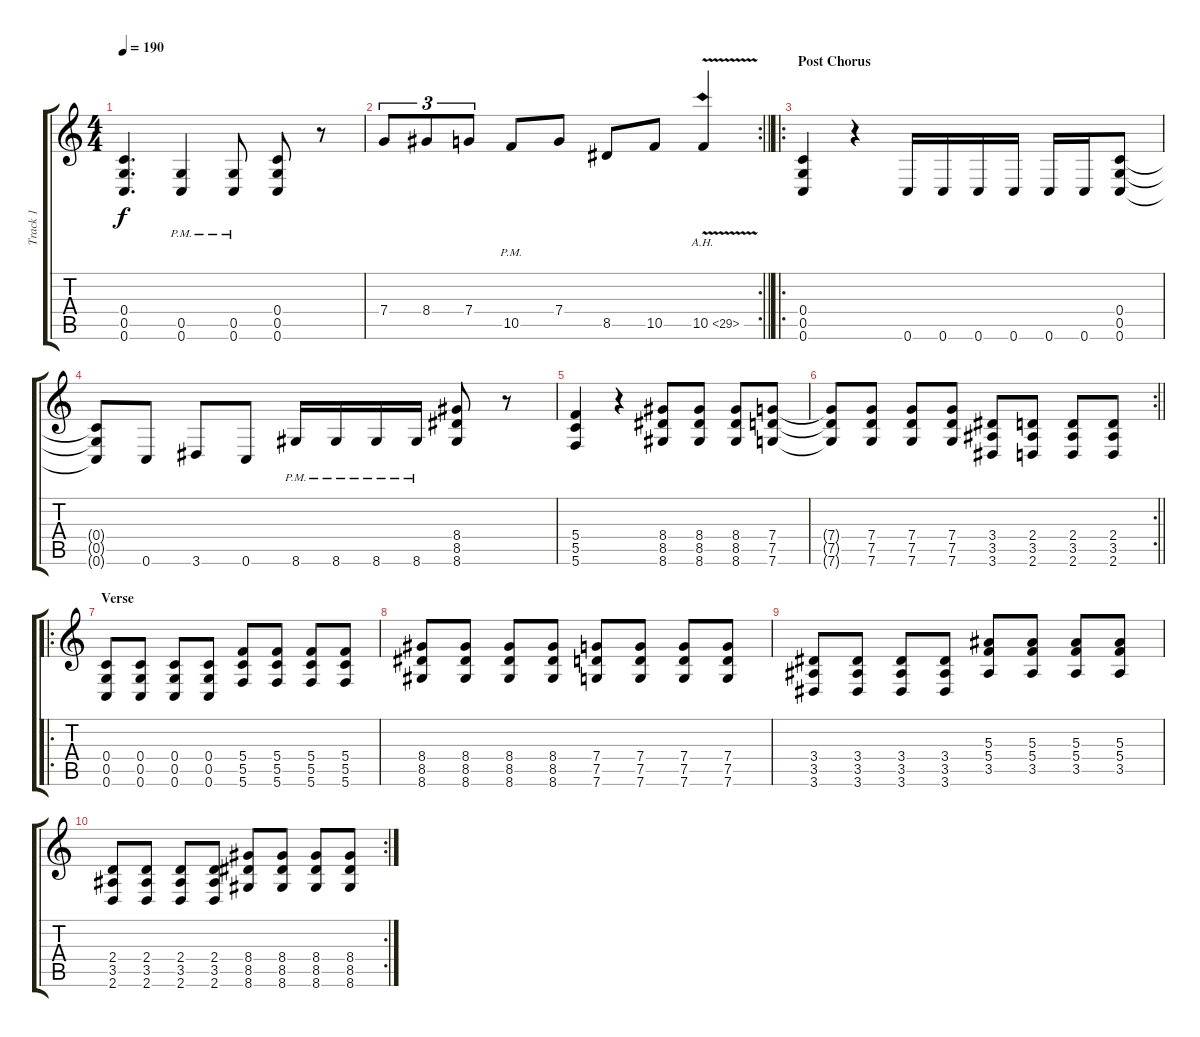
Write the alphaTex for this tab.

\track ("Track 1" "Track 1") {instrument distortionguitar}
\staff {score tabs}
\tuning (D4 A3 F3 C3 G2 C2) {hide}
\ts (4 4)
\tempo 190
\clef g2
\ks c
(0.4 0.5 0.6).4{d dy f} (0.5{pm} 0.6{pm}).4 (0.5{pm} 0.6{pm}).8 (0.4 0.5 0.6).8 r.8 |
\rc 2
\barLineRight lightlight
7.4.8{tu (3 2)} 8.4.8{tu (3 2)} 7.4.8{tu (3 2)} 10.5{pm}.8 7.4.8 8.5.8 10.5.8 10.5{ah 19 v}.4 |
\ro
\section ("" "Post Chorus")
(0.4 0.5 0.6).4 r.4 0.6.16 0.6.16 0.6.16 0.6.16 0.6.16 0.6.16 (0.4 0.5 0.6).8 |
(0.4{t} 0.5{t} 0.6{t}).8 0.6.8 3.6.8 0.6.8 8.6{pm}.16 8.6{pm}.16 8.6{pm}.16 8.6{pm}.16 (8.4 8.5 8.6).8 r.8 |
(5.4 5.5 5.6).4 r.4 (8.4 8.5 8.6).8 (8.4 8.5 8.6).8 (8.4 8.5 8.6).8 (7.4 7.5 7.6).8 |
\rc 2
\barLineRight lightlight
(7.4{t} 7.5{t} 7.6{t}).8 (7.4 7.5 7.6).8 (7.4 7.5 7.6).8 (7.4 7.5 7.6).8 (3.4 3.5 3.6).8 (2.4 3.5 2.6).8 (2.4 3.5 2.6).8 (2.4 3.5 2.6).8 |
\ro
\section ("" "Verse")
(0.4 0.5 0.6).8 (0.4 0.5 0.6).8 (0.4 0.5 0.6).8 (0.4 0.5 0.6).8 (5.4 5.5 5.6).8 (5.4 5.5 5.6).8 (5.4 5.5 5.6).8 (5.4 5.5 5.6).8 |
(8.4 8.5 8.6).8 (8.4 8.5 8.6).8 (8.4 8.5 8.6).8 (8.4 8.5 8.6).8 (7.4 7.5 7.6).8 (7.4 7.5 7.6).8 (7.4 7.5 7.6).8 (7.4 7.5 7.6).8 |
(3.4 3.5 3.6).8 (3.4 3.5 3.6).8 (3.4 3.5 3.6).8 (3.4 3.5 3.6).8 (5.3 5.4 3.5).8 (5.3 5.4 3.5).8 (5.3 5.4 3.5).8 (5.3 5.4 3.5).8 |
\rc 2
(2.4 3.5 2.6).8 (2.4 3.5 2.6).8 (2.4 3.5 2.6).8 (2.4 3.5 2.6).8 (8.4 8.5 8.6).8 (8.4 8.5 8.6).8 (8.4 8.5 8.6).8 (8.4 8.5 8.6).8
